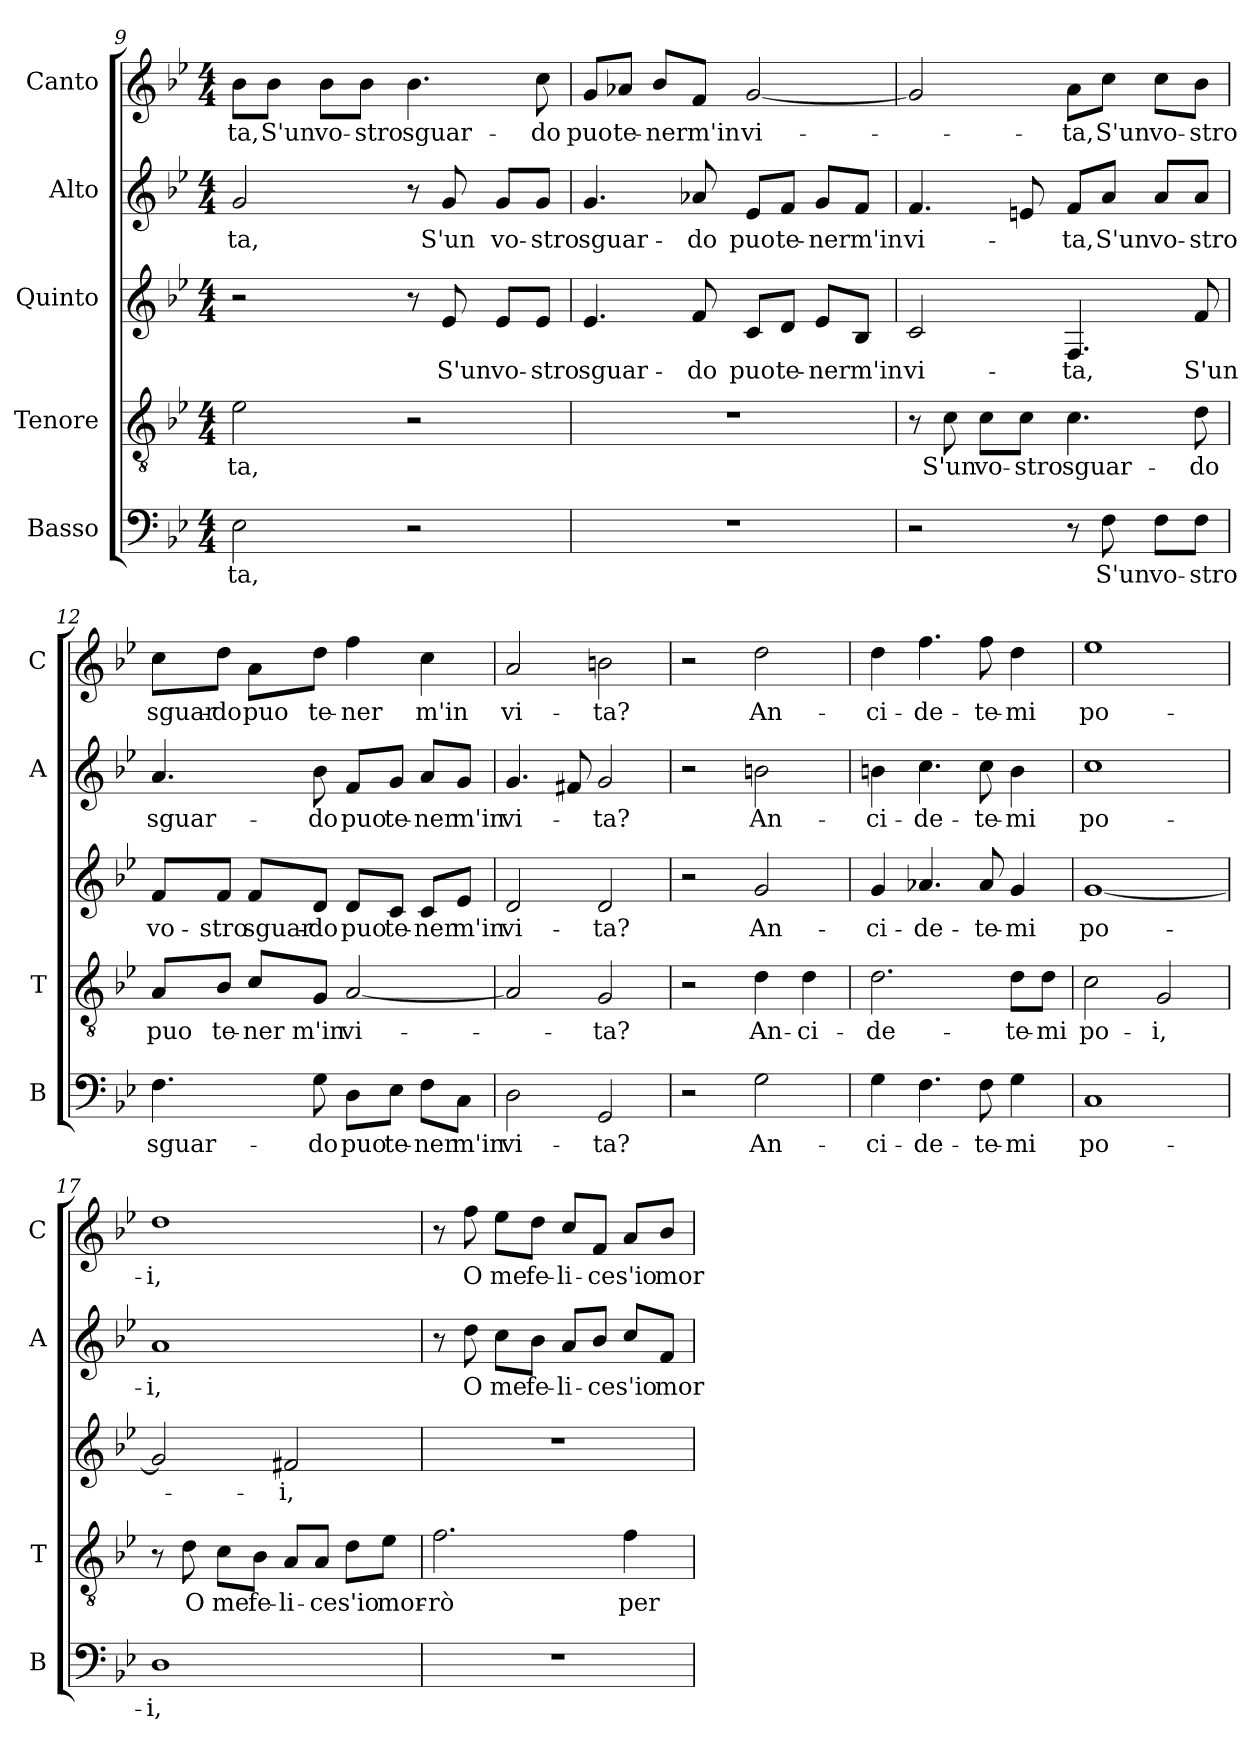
**kern	**text	**kern	**text	**kern	**text	**kern	**text	**kern	**text
*part5	*part5	*part4	*part4	*part3	*part3	*part2	*part2	*part1	*part1
*staff5	*staff5	*staff4	*staff4	*staff3	*staff3	*staff2	*staff2	*staff1	*staff1
*I"Basso	*	*I"Tenore	*	*I"Quinto	*	*I"Alto	*	*I"Canto	*
*I'B	*	*I'T	*	*	*	*I'A	*	*I'C	*
*clefF4	*	*clefGv2	*	*clefG2	*	*clefG2	*	*clefG2	*
*k[b-e-]	*	*k[b-e-]	*	*k[b-e-]	*	*k[b-e-]	*	*k[b-e-]	*
*B-:	*	*B-:	*	*B-:	*	*B-:	*	*B-:	*
*M4/4	*	*M4/4	*	*M4/4	*	*M4/4	*	*M4/4	*
=9	=9	=9	=9	=9	=9	=9	=9	=9	=9
!	!LO:LY:b	!	!LO:LY:b	!	!	!	!LO:LY:b	!	!LO:LY:b
2E-\	-ta,	2e-\	-ta,	2r	.	2g/	-ta,	8b-\L	-ta,
!	!	!	!	!	!	!	!	!	!LO:LY:b
.	.	.	.	.	.	.	.	8b-\J	S'un
!	!	!	!	!	!	!	!	!	!LO:LY:b
.	.	.	.	.	.	.	.	8b-\L	vo-
!	!	!	!	!	!	!	!	!	!LO:LY:b
.	.	.	.	.	.	.	.	8b-\J	-stro
!	!	!	!	!	!	!	!	!	!LO:LY:b
2r	.	2r	.	8r	.	8r	.	4.b-\	sguar-
!	!	!	!	!	!LO:LY:b	!	!LO:LY:b	!	!
.	.	.	.	8e-/	S'un	8g/	S'un	.	.
!	!	!	!	!	!LO:LY:b	!	!LO:LY:b	!	!
.	.	.	.	8e-/L	vo-	8g/L	vo-	.	.
!	!	!	!	!	!LO:LY:b	!	!LO:LY:b	!	!LO:LY:b
.	.	.	.	8e-/J	-stro	8g/J	-stro	8cc\	-do
!!LO:PB:g=z
=10	=10	=10	=10	=10	=10	=10	=10	=10	=10
!	!	!	!	!	!LO:LY:b	!	!LO:LY:b	!	!LO:LY:b
1r	.	1r	.	4.e-/	sguar-	4.g/	sguar-	8g/L	puo
!	!	!	!	!	!	!	!	!	!LO:LY:b
.	.	.	.	.	.	.	.	8a-X/J	te-
!	!	!	!	!	!	!	!	!	!LO:LY:b
.	.	.	.	.	.	.	.	8b-/L	-ner
!	!	!	!	!	!LO:LY:b	!	!LO:LY:b	!	!LO:LY:b
.	.	.	.	8f/	-do	8a-X/	-do	8f/J	m'in
!	!	!	!	!	!LO:LY:b	!	!LO:LY:b	!	!LO:LY:b
.	.	.	.	8c/L	puo	8e-/L	puo	[2g/	vi-
!	!	!	!	!	!LO:LY:b	!	!LO:LY:b	!	!
.	.	.	.	8d/J	te-	8f/J	te-	.	.
!	!	!	!	!	!LO:LY:b	!	!LO:LY:b	!	!
.	.	.	.	8e-/L	-ner	8g/L	-ner	.	.
!	!	!	!	!	!LO:LY:b	!	!LO:LY:b	!	!
.	.	.	.	8B-/J	m'in	8f/J	m'in	.	.
=11	=11	=11	=11	=11	=11	=11	=11	=11	=11
!	!	!	!	!	!LO:LY:b	!	!LO:LY:b	!	!
2r	.	8r	.	2c/	vi-	4.f/	vi-	2g/]	.
!	!	!	!LO:LY:b	!	!	!	!	!	!
.	.	8c\	S'un	.	.	.	.	.	.
!	!	!	!LO:LY:b	!	!	!	!	!	!
.	.	8c\L	vo-	.	.	.	.	.	.
!	!	!	!LO:LY:b	!	!	!	!	!	!
.	.	8c\J	-stro	.	.	8en/	.	.	.
!	!	!	!LO:LY:b	!	!LO:LY:b	!	!LO:LY:b	!	!LO:LY:b
8r	.	4.c\	sguar-	4.F/	-ta,	8f/L	-ta,	8a\L	-ta,
!	!LO:LY:b	!	!	!	!	!	!LO:LY:b	!	!LO:LY:b
8F\	S'un	.	.	.	.	8a/J	S'un	8cc\J	S'un
!	!LO:LY:b	!	!	!	!	!	!LO:LY:b	!	!LO:LY:b
8F\L	vo-	.	.	.	.	8a/L	vo-	8cc\L	vo-
!	!LO:LY:b	!	!LO:LY:b	!	!LO:LY:b	!	!LO:LY:b	!	!LO:LY:b
8F\J	-stro	8d\	-do	8f/	S'un	8a/J	-stro	8b-\J	-stro
=12	=12	=12	=12	=12	=12	=12	=12	=12	=12
!	!LO:LY:b	!	!LO:LY:b	!	!LO:LY:b	!	!LO:LY:b	!	!LO:LY:b
4.F\	sguar-	8A/L	puo	8f/L	vo-	4.a/	sguar-	8cc\L	sguar-
!	!	!	!LO:LY:b	!	!LO:LY:b	!	!	!	!LO:LY:b
.	.	8B-/J	te-	8f/J	-stro	.	.	8dd\J	-do
!	!	!	!LO:LY:b	!	!LO:LY:b	!	!	!	!LO:LY:b
.	.	8c/L	-ner	8f/L	sguar-	.	.	8a\L	puo
!	!LO:LY:b	!	!LO:LY:b	!	!LO:LY:b	!	!LO:LY:b	!	!LO:LY:b
8G\	-do	8G/J	m'in	8d/J	-do	8b-\	-do	8dd\J	te-
!	!LO:LY:b	!	!LO:LY:b	!	!LO:LY:b	!	!LO:LY:b	!	!LO:LY:b
8D\L	puo	[2A/	vi-	8d/L	puo	8f/L	puo	4ff\	-ner
!	!LO:LY:b	!	!	!	!LO:LY:b	!	!LO:LY:b	!	!
8E-\J	te-	.	.	8c/J	te-	8g/J	te-	.	.
!	!LO:LY:b	!	!	!	!LO:LY:b	!	!LO:LY:b	!	!LO:LY:b
8F\L	-ner	.	.	8c/L	-ner	8a/L	-ner	4cc\	m'in
!	!LO:LY:b	!	!	!	!LO:LY:b	!	!LO:LY:b	!	!
8C\J	m'in	.	.	8e-/J	m'in	8g/J	m'in	.	.
=13	=13	=13	=13	=13	=13	=13	=13	=13	=13
!	!LO:LY:b	!	!	!	!LO:LY:b	!	!LO:LY:b	!	!LO:LY:b
2D\	vi-	2A/]	.	2d/	vi-	4.g/	vi-	2a/	vi-
.	.	.	.	.	.	8f#X/	.	.	.
!	!LO:LY:b	!	!LO:LY:b	!	!LO:LY:b	!	!LO:LY:b	!	!LO:LY:b
2GG/	-ta?	2G/	-ta?	2d/	-ta?	2g/	-ta?	2bn\	-ta?
!!LO:LB:g=z
=14	=14	=14	=14	=14	=14	=14	=14	=14	=14
2r	.	2r	.	2r	.	2r	.	2r	.
!	!LO:LY:b	!	!LO:LY:b	!	!LO:LY:b	!	!LO:LY:b	!	!LO:LY:b
2G\	An-	4d\	An-	2g/	An-	2bn\	An-	2dd\	An-
!	!	!	!LO:LY:b	!	!	!	!	!	!
.	.	4d\	-ci-	.	.	.	.	.	.
=15	=15	=15	=15	=15	=15	=15	=15	=15	=15
!	!LO:LY:b	!	!LO:LY:b	!	!LO:LY:b	!	!LO:LY:b	!	!LO:LY:b
4G\	-ci-	2.d\	-de-	4g/	-ci-	4bn\	-ci-	4dd\	-ci-
!	!LO:LY:b	!	!	!	!LO:LY:b	!	!LO:LY:b	!	!LO:LY:b
4.F\	-de-	.	.	4.a-X/	-de-	4.cc\	-de-	4.ff\	-de-
!	!LO:LY:b	!	!	!	!LO:LY:b	!	!LO:LY:b	!	!LO:LY:b
8F\	-te-	.	.	8a-/	-te-	8cc\	-te-	8ff\	-te-
!	!LO:LY:b	!	!LO:LY:b	!	!LO:LY:b	!	!LO:LY:b	!	!LO:LY:b
4G\	-mi	8d\L	-te-	4g/	-mi	4b\	-mi	4dd\	-mi
!	!	!	!LO:LY:b	!	!	!	!	!	!
.	.	8d\J	-mi	.	.	.	.	.	.
=16	=16	=16	=16	=16	=16	=16	=16	=16	=16
!	!LO:LY:b	!	!LO:LY:b	!	!LO:LY:b	!	!LO:LY:b	!	!LO:LY:b
1C	po-	2c\	po-	[1g	po-	1cc	po-	1ee-	po-
!	!	!	!LO:LY:b	!	!	!	!	!	!
.	.	2G/	-i,	.	.	.	.	.	.
=17	=17	=17	=17	=17	=17	=17	=17	=17	=17
!	!LO:LY:b	!	!	!	!	!	!LO:LY:b	!	!LO:LY:b
1D	-i,	8r	.	2g/]	.	1a	-i,	1dd	-i,
!	!	!	!LO:LY:b	!	!	!	!	!	!
.	.	8d\	O	.	.	.	.	.	.
!	!	!	!LO:LY:b	!	!	!	!	!	!
.	.	8c\L	me	.	.	.	.	.	.
!	!	!	!LO:LY:b	!	!	!	!	!	!
.	.	8B-\J	fe-	.	.	.	.	.	.
!	!	!	!LO:LY:b	!	!LO:LY:b	!	!	!	!
.	.	8A/L	-li-	2f#X/	-i,	.	.	.	.
!	!	!	!LO:LY:b	!	!	!	!	!	!
.	.	8A/J	-ce	.	.	.	.	.	.
!	!	!	!LO:LY:b	!	!	!	!	!	!
.	.	8d\L	s'io	.	.	.	.	.	.
!	!	!	!LO:LY:b	!	!	!	!	!	!
.	.	8e-\J	mor-	.	.	.	.	.	.
=18	=18	=18	=18	=18	=18	=18	=18	=18	=18
!	!	!	!LO:LY:b	!	!	!	!	!	!
1r	.	2.f\	-rò	1r	.	8r	.	8r	.
!	!	!	!	!	!	!	!LO:LY:b	!	!LO:LY:b
.	.	.	.	.	.	8dd\	O	8ff\	O
!	!	!	!	!	!	!	!LO:LY:b	!	!LO:LY:b
.	.	.	.	.	.	8cc\L	me	8ee-\L	me
!	!	!	!	!	!	!	!LO:LY:b	!	!LO:LY:b
.	.	.	.	.	.	8b-\J	fe-	8dd\J	fe-
!	!	!	!	!	!	!	!LO:LY:b	!	!LO:LY:b
.	.	.	.	.	.	8a/L	-li-	8cc/L	-li-
!	!	!	!	!	!	!	!LO:LY:b	!	!LO:LY:b
.	.	.	.	.	.	8b-/J	-ce	8f/J	-ce
!	!	!	!LO:LY:b	!	!	!	!LO:LY:b	!	!LO:LY:b
.	.	4f\	per	.	.	8cc/L	s'io	8a/L	s'io
!	!	!	!	!	!	!	!LO:LY:b	!	!LO:LY:b
.	.	.	.	.	.	8f/J	mor-	8b-/J	mor-
=	=	=	=	=	=	=	=	=	=
*-	*-	*-	*-	*-	*-	*-	*-	*-	*-
